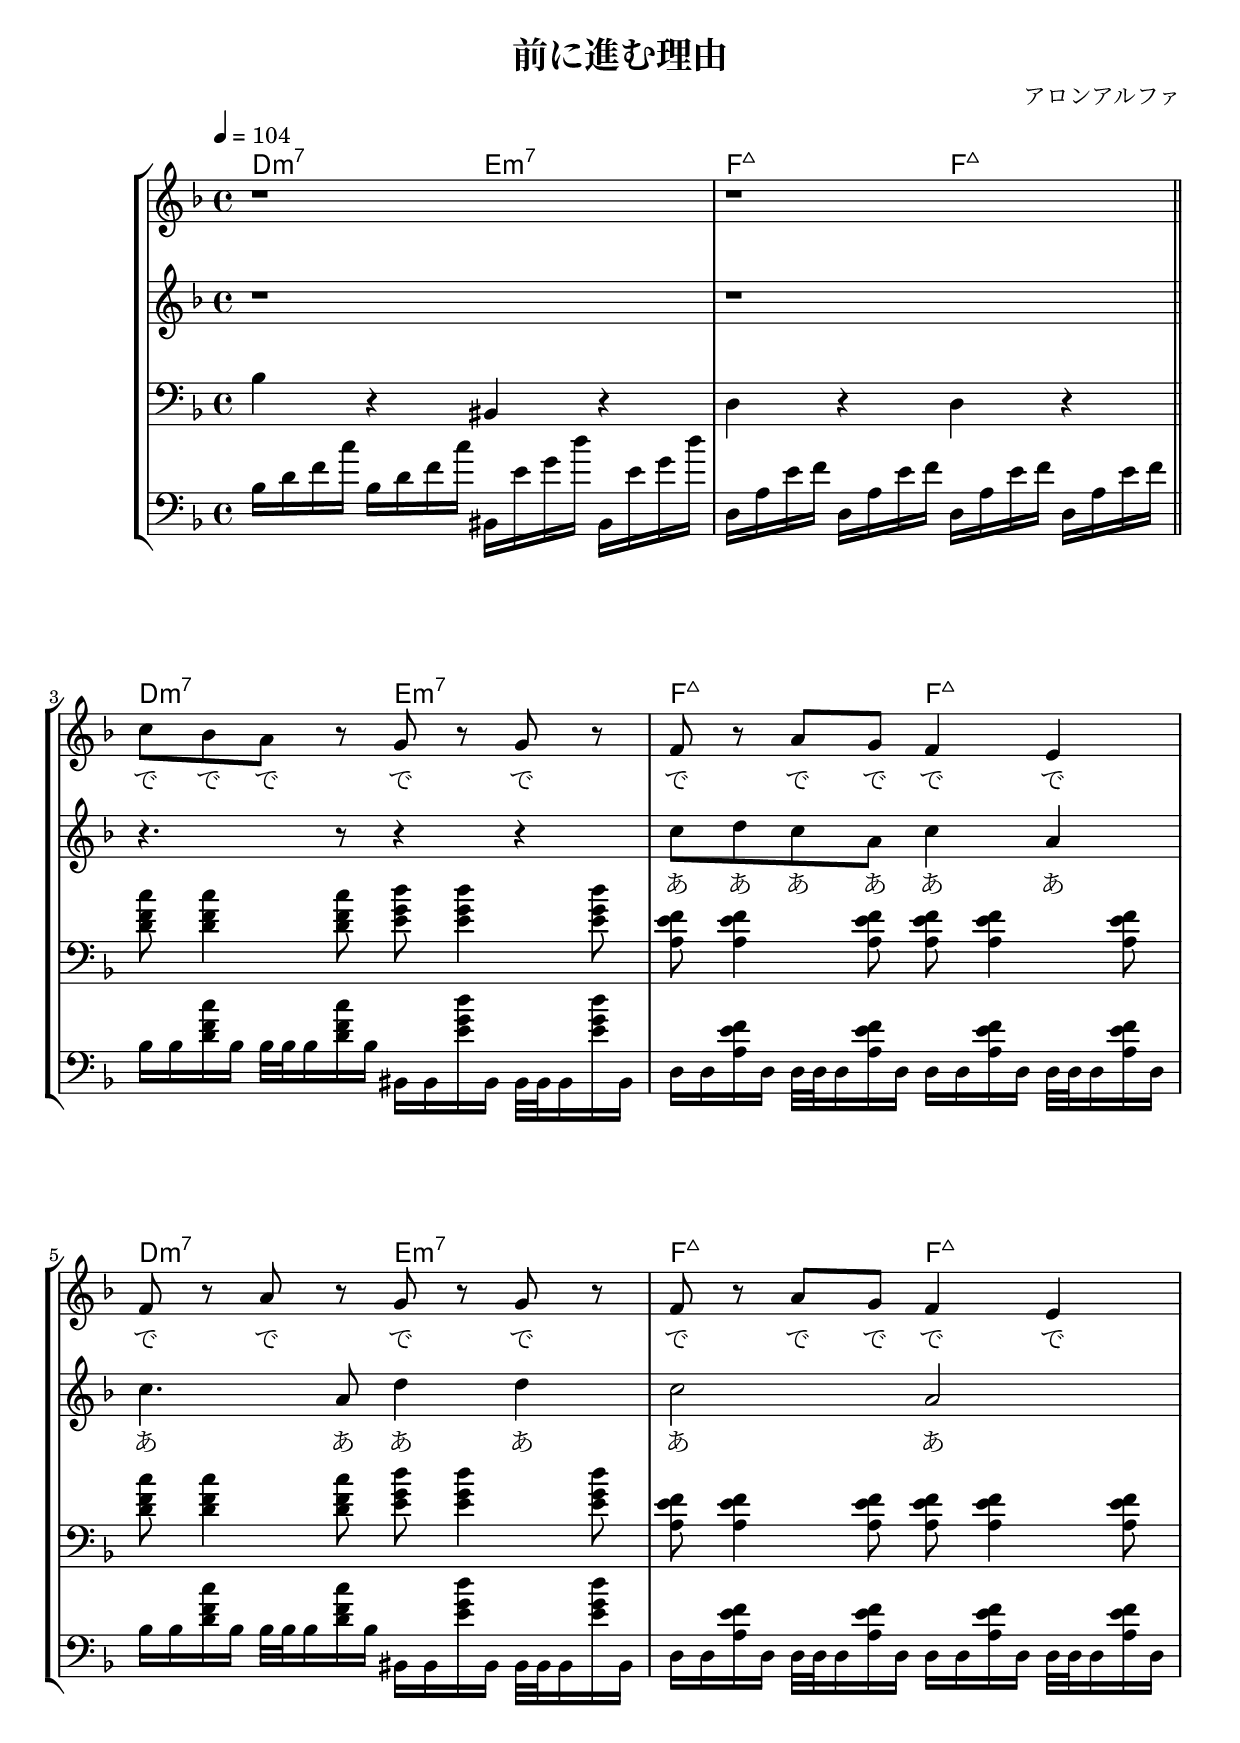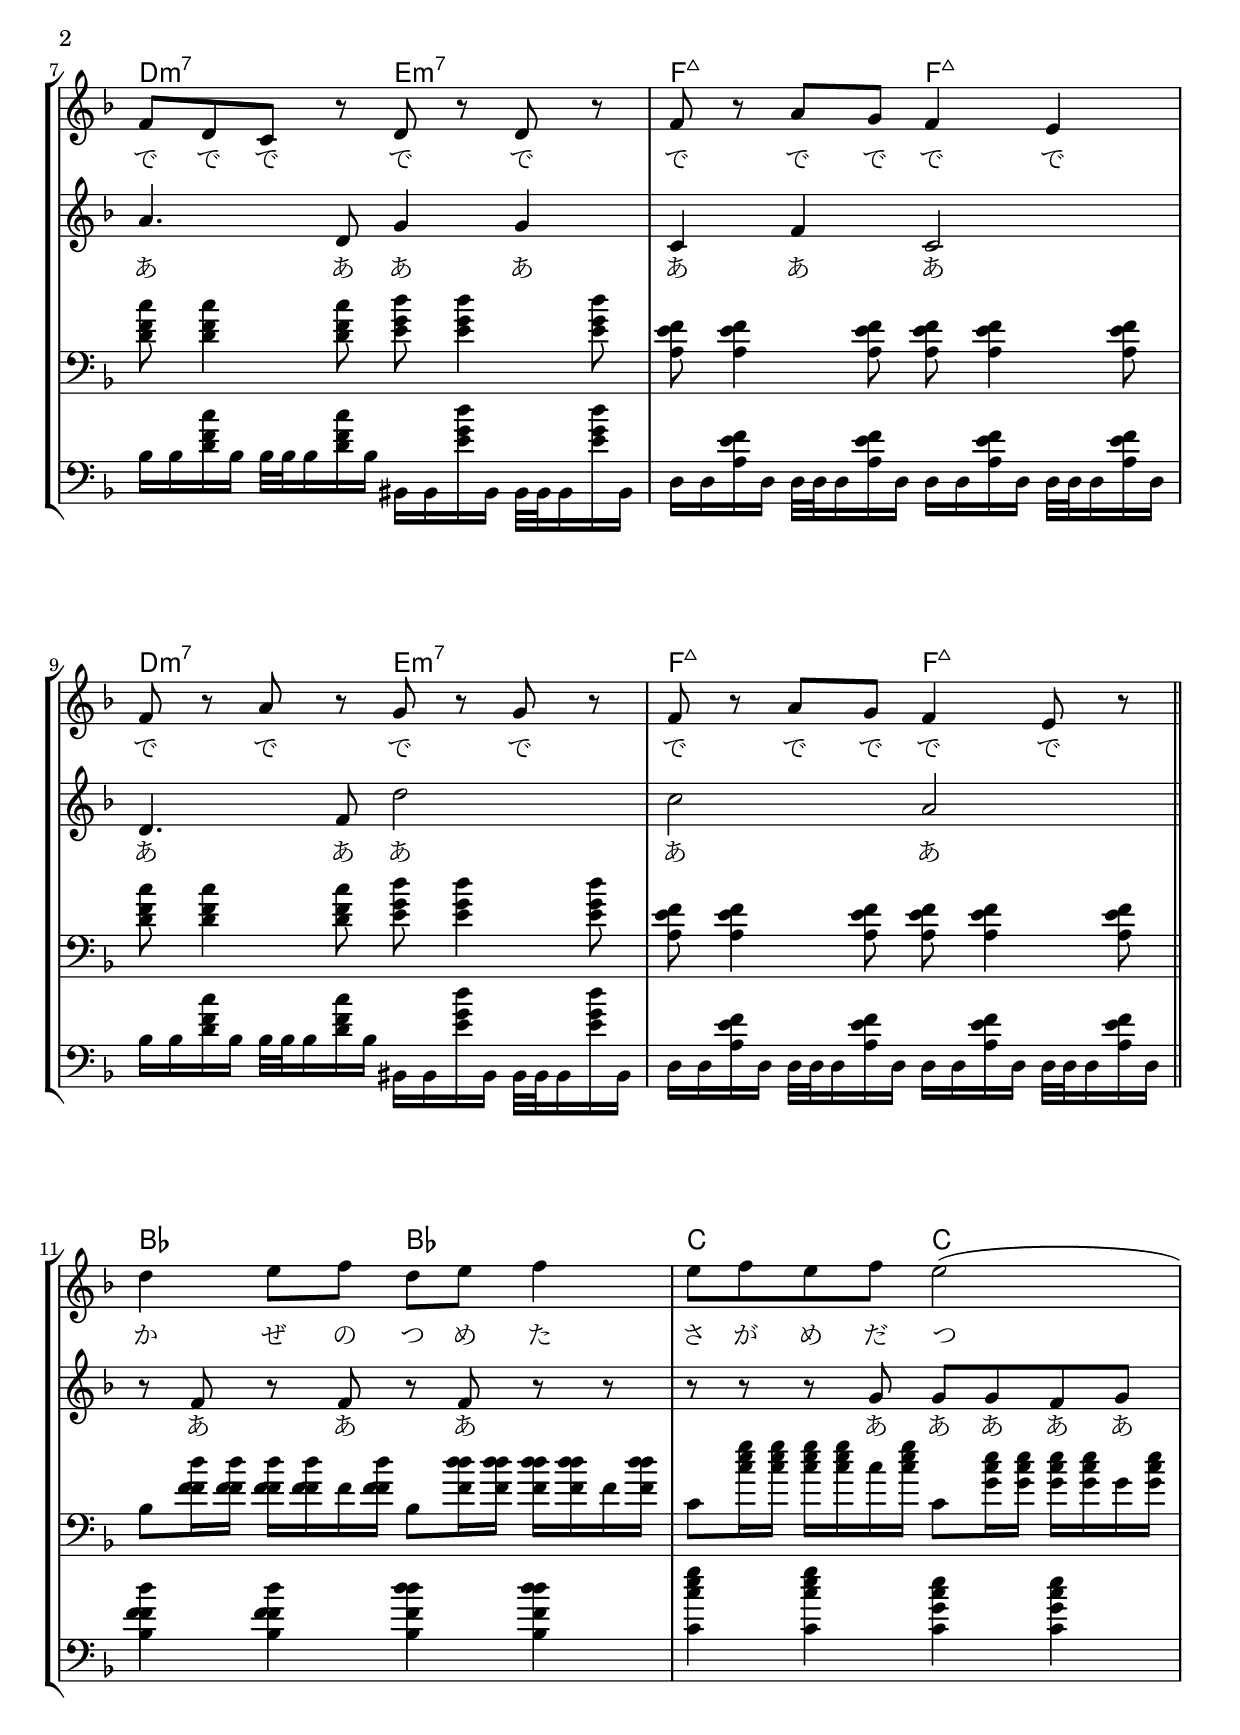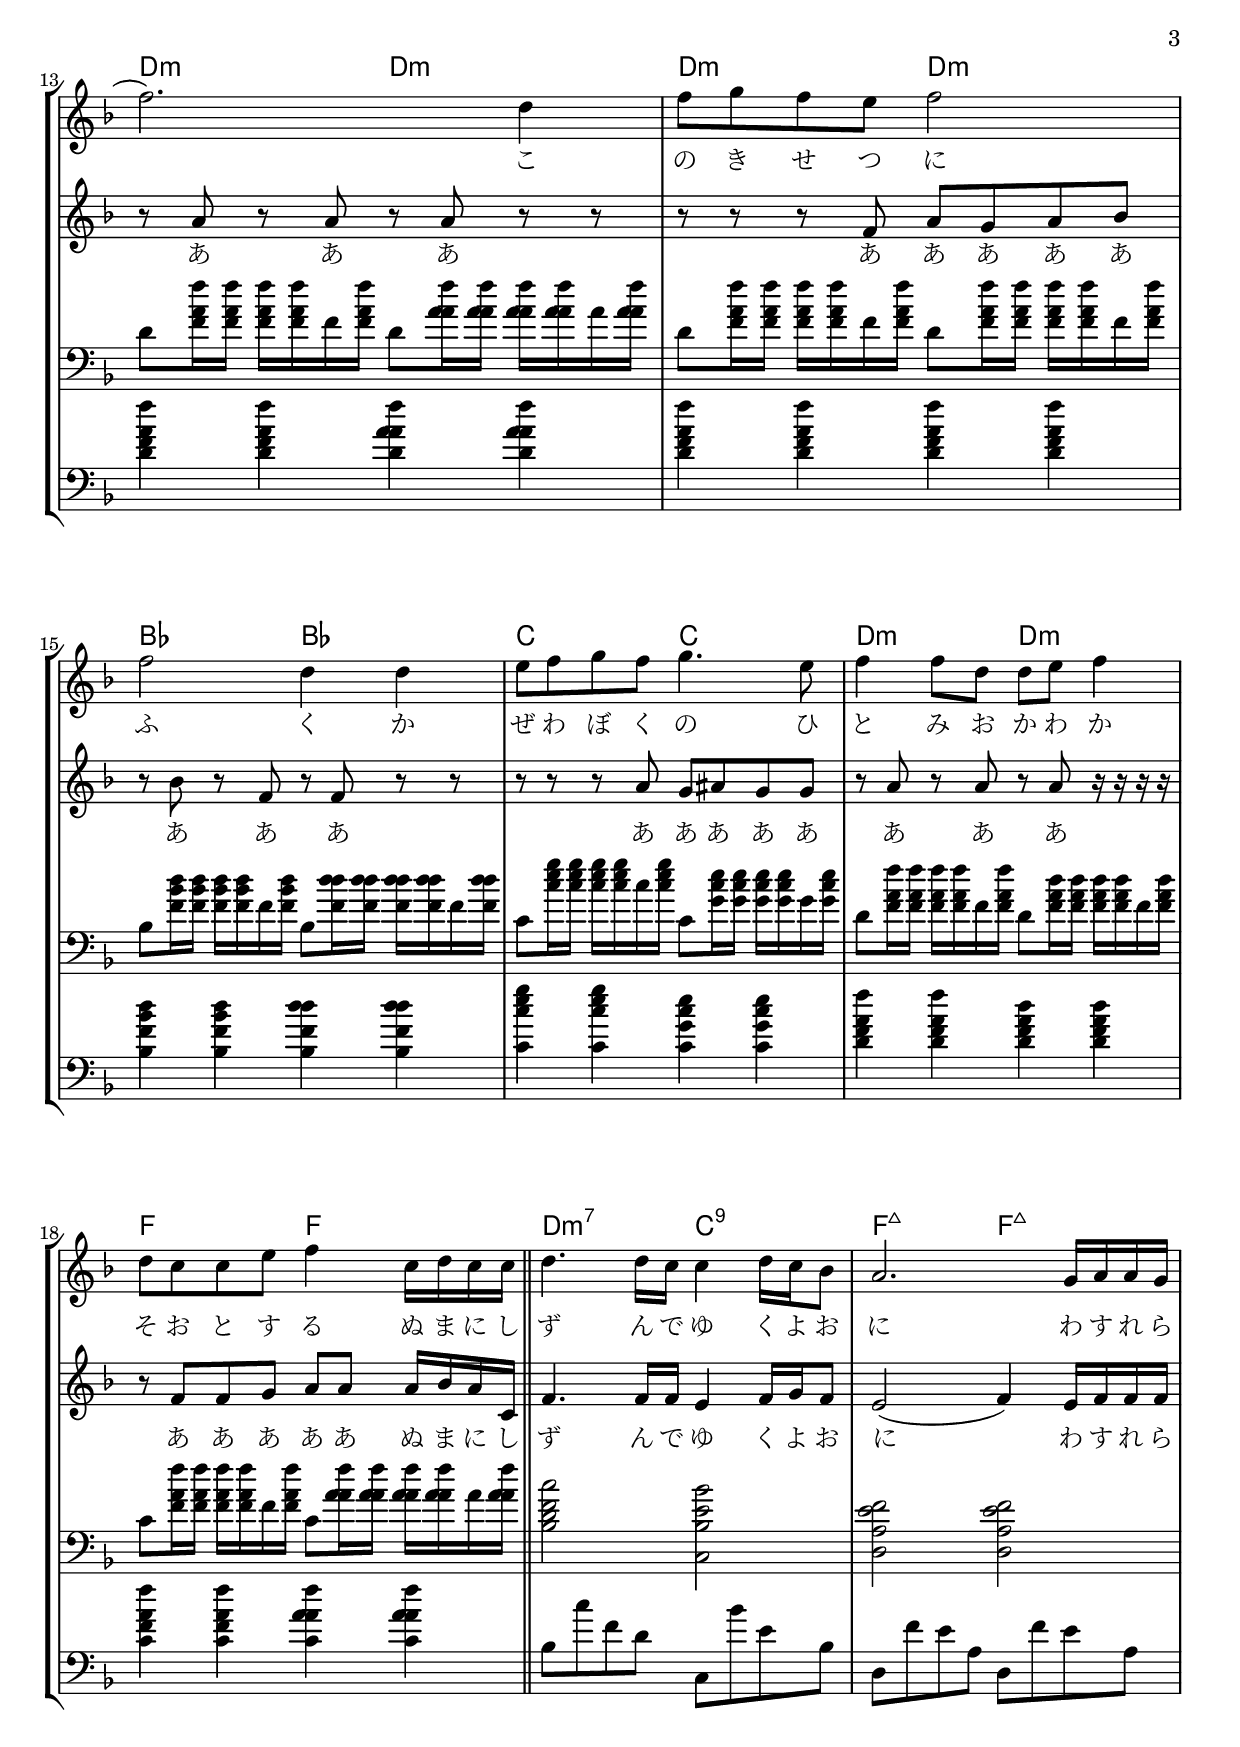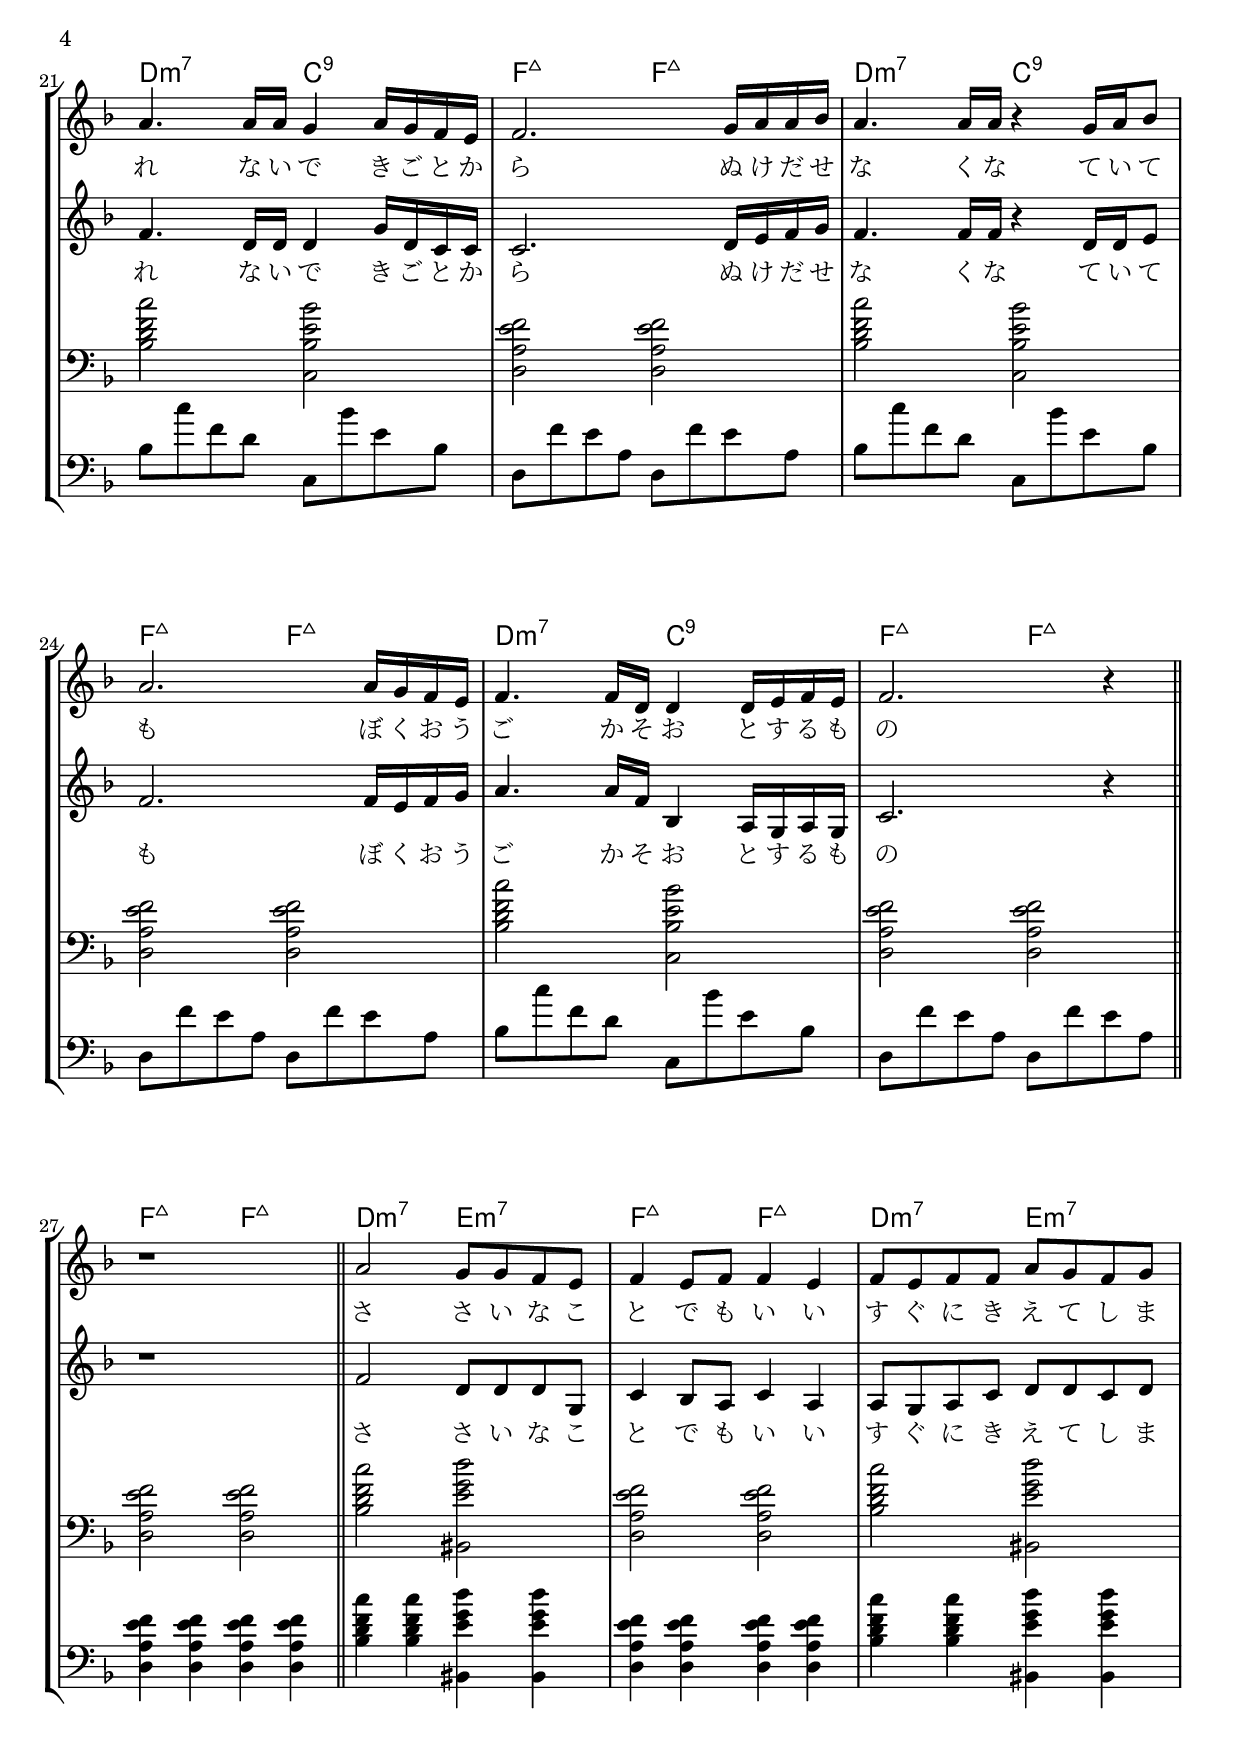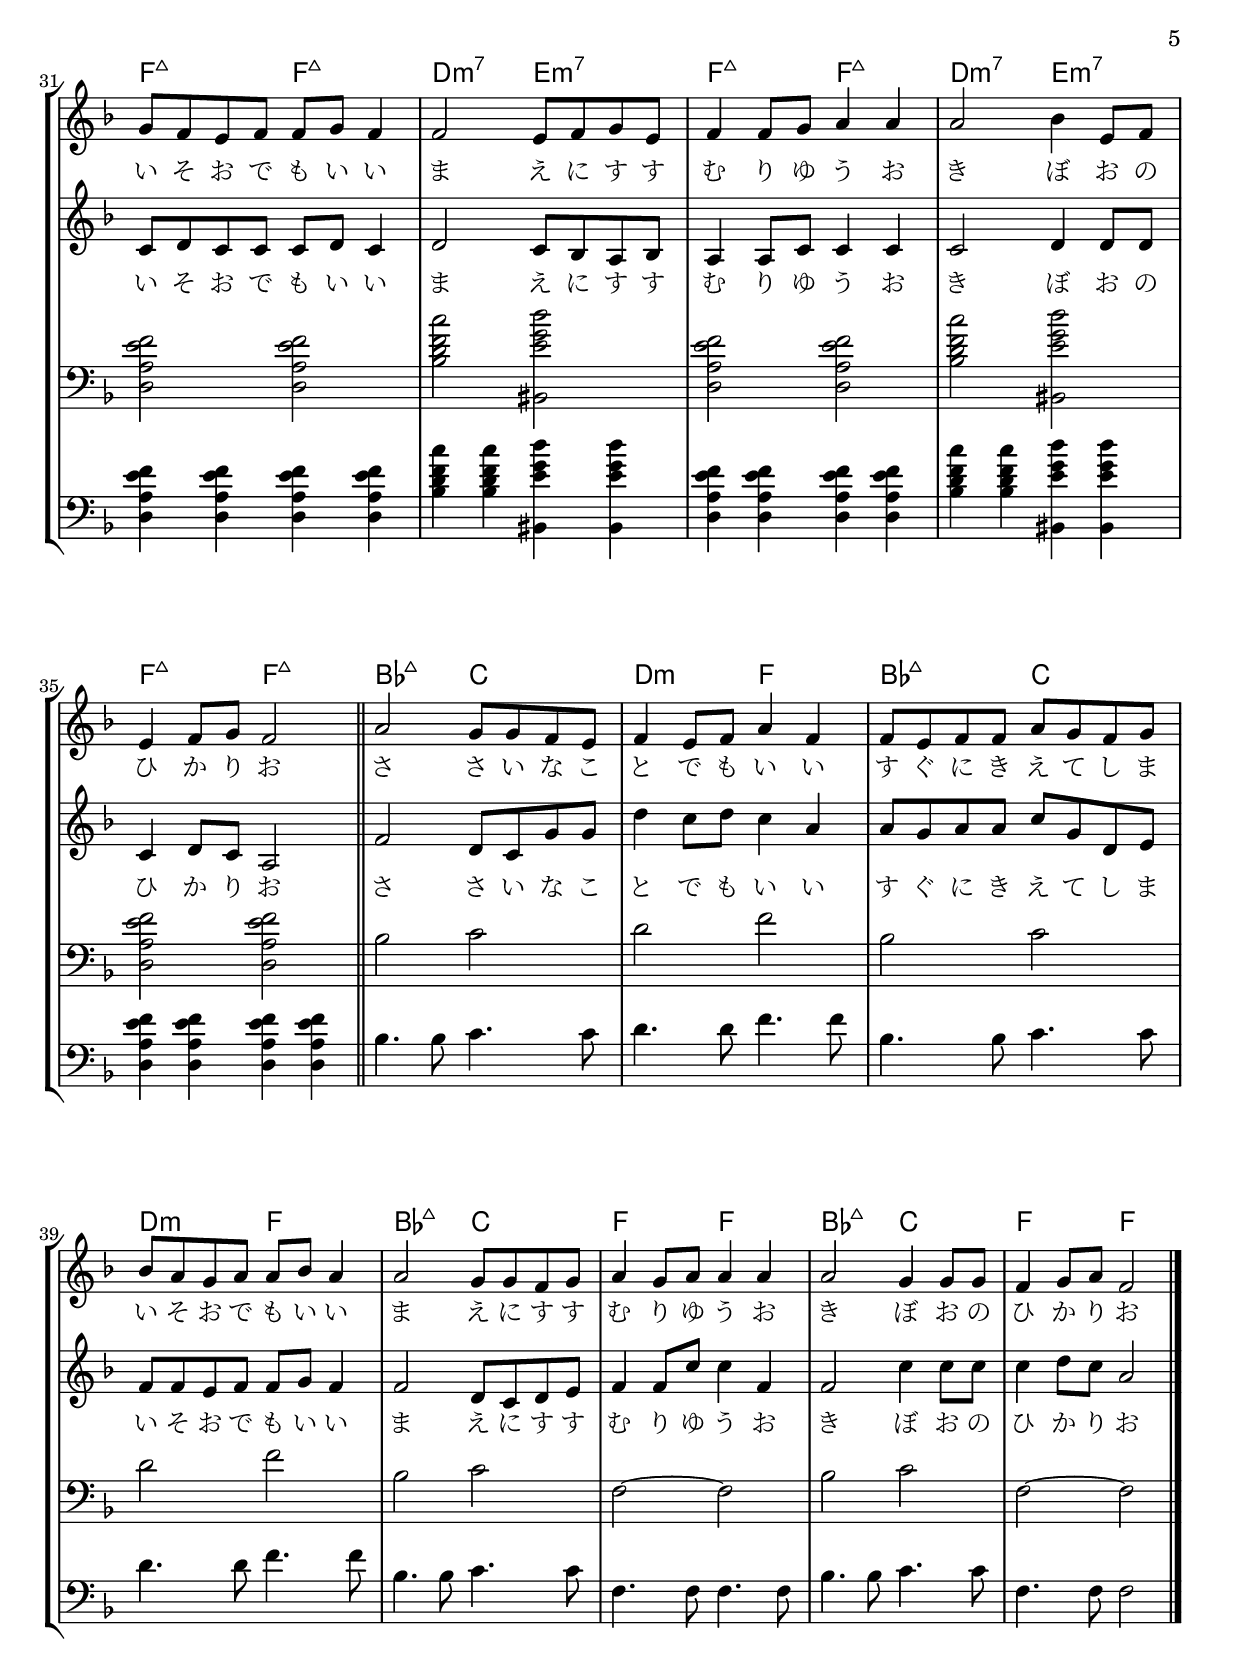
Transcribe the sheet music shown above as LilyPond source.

\version "2.12.1"

\header {
	title = \markup {前に進む理由}
	composer = \markup \center-column {アロンアルファ}
}

harmony = \chordmode {
	d2:min7 e:m7 f:maj7 f:maj7 

	d:min7 e:m7 f:maj7 f:maj7 d:min7 e:m7 f:maj7 f:maj7 d:min7 e:m7 f:maj7 f:maj7 d:min7 e:m7 f:maj7 f:maj7 

	bes bes c c d:m d:m d:m d:m bes bes c c d:m d:m f f 

	d:min7 c:9 f:maj7 f:maj7 d:min7 c:9 f:maj7 f:maj7 d:min7 c:9 f:maj7 f:maj7 d:min7 c:9 f:maj7 f:maj7 

	f:maj7 f:maj7 

	d:min7 e:m7 f:maj7 f:maj7 d:min7 e:m7 f:maj7 f:maj7 d:min7 e:m7 f:maj7 f:maj7 d:min7 e:m7 f:maj7 f:maj7 

	bes:maj7 c d:m f bes:maj7 c d:m f bes:maj7 c f f bes:maj7 c f f 
}

melody = {
	\key f \major
	\tempo 4 = 104
	r1 | r1   
	\set Staff.midiInstrument = #"Celesta"
	c''8  bes'8  a'8  r8  g'8  r8  g'8  r8 
	f'8  r8  a'8  g'8  f'4  e'4 
	f'8  r8  a'8  r8  g'8  r8  g'8  r8 
	f'8  r8  a'8  g'8  f'4  e'4 
	f'8  d'8  c'8  r8  d'8  r8  d'8  r8 
	f'8  r8  a'8  g'8  f'4  e'4 
	f'8  r8  a'8  r8  g'8  r8  g'8  r8 
	f'8  r8  a'8  g'8  f'4  e'8  	r8 	\set Staff.midiInstrument = #"mmi0.40"
	 d''4  e''8  f''8  d''8  e''8  f''4 
	e''8  f''8  e''8  f''8  e''2 
	(f''2.)  d''4 
	f''8  g''8  f''8  e''8  f''2 
	f''2  d''4  d''4 
	e''8  f''8  g''8  f''8  g''4.  e''8 
	f''4  f''8  d''8  d''8  e''8  f''4 
	d''8  c''8  c''8  e''8  f''4  	\set Staff.midiInstrument = #"mmi0.40"
	c''16  d''16  c''16  c''16 
	d''4.  d''16  c''16  c''4  d''16  c''16  bes'8 
	a'2.  g'16  a'16  a'16  g'16 
	a'4.  a'16  a'16  g'4  a'16  g'16  f'16  e'16 
	f'2.  g'16  a'16  a'16  bes'16 
	a'4.  a'16  a'16  r4  g'16  a'16  bes'8 
	a'2.  a'16  g'16  f'16  e'16 
	f'4.  f'16  d'16  d'4  d'16  e'16  f'16  e'16 
	f'2.  	r4 	r1   
	\set Staff.midiInstrument = #"mmi0.40"
	a'2  g'8  g'8  f'8  e'8 
	f'4  e'8  f'8  f'4  e'4 
	f'8  e'8  f'8  f'8  a'8  g'8  f'8  g'8 
	g'8  f'8  e'8  f'8  f'8  g'8  f'4 
	f'2  e'8  f'8  g'8  e'8 
	f'4  f'8  g'8  a'4  a'4 
	a'2  bes'4  e'8  f'8 
	e'4  f'8  g'8  f'2
	\set Staff.midiInstrument = #"Celesta"
	a'2  g'8  g'8  f'8  e'8 
	f'4  e'8  f'8  a'4  f'4 
	f'8  e'8  f'8  f'8  a'8  g'8  f'8  g'8 
	bes'8  a'8  g'8  a'8  a'8  bes'8  a'4 
	a'2  g'8  g'8  f'8  g'8 
	a'4  g'8  a'8  a'4  a'4 
	a'2  g'4  g'8  g'8 
	f'4  g'8  a'8  f'2
	\bar "|."
}

words = \lyricmode {
	
	で  で  で  で  で  で  で  で  で  で  で  で  で  で  で  で  で  で  で  で  で  で  で  で  で  で  で  で  で  で  で  で  で  で  で  で  で  で  
	か  ぜ  の  つ  め  た  さ  が  め  だ  つ  こ  の  き  せ  つ  に  ふ  く  か  ぜ  わ  ぼ  く  の  ひ  と  み  お  か  わ  か  そ  お  と  す  る  
	ぬ  ま  に  し  ず  ん  で  ゆ  く  よ  お  に  わ  す  れ  ら  れ  な  い  で  き  ご  と  か  ら  ぬ  け  だ  せ  な  く  な  て  い  て  も  ぼ  く  お  う  ご  か  そ  お  と  す  る  も  の  
	
	さ  さ  い  な  こ  と  で  も  い  い  す  ぐ  に  き  え  て  し  ま  い  そ  お  で  も  い  い  ま  え  に  す  す  む  り  ゆ  う  お  き  ぼ  お  の  ひ  か  り  お  
	さ  さ  い  な  こ  と  で  も  い  い  す  ぐ  に  き  え  て  し  ま  い  そ  お  で  も  い  い  ま  え  に  す  す  む  り  ゆ  う  お  き  ぼ  お  の  ひ  か  り  お  
}

secondmelody = {
	\key f \major
	\tempo 4 = 104
	r1 | r1   
	\set Staff.midiInstrument = #"Pan Flute"
	r4.  r8  r4  r4 
	c''8  d''8  c''8  a'8  c''4  a'4 
	c''4.  a'8  d''4  d''4 
	c''2  a'2 
	a'4.  d'8  g'4  g'4 
	c'4  f'4  c'2 
	d'4.  f'8  d''2 
	c''2  a'2
	\set Staff.midiInstrument = #"Harmonica"
	 r8  f'8  r8  f'8  r8  f'8  r8  r8 
	r8  r8  r8  g'8  g'8  g'8  f'8  g'8 
	r8  a'8  r8  a'8  r8  a'8  r8  r8 
	r8  r8  r8  f'8  a'8  g'8  a'8  bes'8 
	r8  bes'8  r8  f'8  r8  f'8  r8  r8 
	r8  r8  r8  a'8  g'8  ais'8  g'8  g'8 
	r8  a'8  r8  a'8  r8  a'8  r16  r16  r16  r16 
	r8  f'8  f'8  g'8  a'8  a'8  	\set Staff.midiInstrument = #"Vibraphone"
	a'16  bes'16  a'16  c'16 
	f'4.  f'16  f'16  e'4  f'16  g'16  f'8 
	e'2  (f'4)  e'16  f'16  f'16  f'16 
	f'4.  d'16  d'16  d'4  g'16  d'16  c'16  c'16 
	c'2.  d'16  e'16  f'16  g'16 
	f'4.  f'16  f'16  r4  d'16  d'16  e'8 
	f'2.  f'16  e'16  f'16  g'16 
	a'4.  a'16  f'16  bes4  a16  g16  a16  g16 
	c'2.  	r4 	r1   
	\set Staff.midiInstrument = #"mmi0.38"
	f'2  d'8  d'8  d'8  g8 
	c'4  bes8  a8  c'4  a4 
	a8  g8  a8  c'8  d'8  d'8  c'8  d'8 
	c'8  d'8  c'8  c'8  c'8  d'8  c'4 
	d'2  c'8  bes8  a8  bes8 
	a4  a8  c'8  c'4  c'4 
	c'2  d'4  d'8  d'8 
	c'4  d'8  c'8  a2
	\set Staff.midiInstrument = #"Pan Flute"
	f'2  d'8  c'8  g'8  g'8 
	d''4  c''8  d''8  c''4  a'4 
	a'8  g'8  a'8  a'8  c''8  g'8  d'8  e'8 
	f'8  f'8  e'8  f'8  f'8  g'8  f'4 
	f'2  d'8  c'8  d'8  e'8 
	f'4  f'8  c''8  c''4  f'4 
	f'2  c''4  c''8  c''8 
	c''4  d''8  c''8  a'2
	\bar "|."
}

secondwords = \lyricmode {
	
	あ  あ  あ  あ  あ  あ  あ  あ  あ  あ  あ  あ  あ  あ  あ  あ  あ  あ  あ  あ  あ  あ  あ  あ  
	あ  あ  あ  あ  あ  あ  あ  あ  あ  あ  あ  あ  あ  あ  あ  あ  あ  あ  あ  あ  あ  あ  あ  あ  あ  あ  あ  あ  あ  あ  あ  あ  
	ぬ  ま  に  し  ず  ん  で  ゆ  く  よ  お  に  わ  す  れ  ら  れ  な  い  で  き  ご  と  か  ら  ぬ  け  だ  せ  な  く  な  て  い  て  も  ぼ  く  お  う  ご  か  そ  お  と  す  る  も  の  
	
	さ  さ  い  な  こ  と  で  も  い  い  す  ぐ  に  き  え  て  し  ま  い  そ  お  で  も  い  い  ま  え  に  す  す  む  り  ゆ  う  お  き  ぼ  お  の  ひ  か  り  お  
	さ  さ  い  な  こ  と  で  も  い  い  す  ぐ  に  き  え  て  し  ま  い  そ  お  で  も  い  い  ま  え  に  す  す  む  り  ゆ  う  お  き  ぼ  お  の  ひ  か  り  お  
}

tempochange = {
	\tempo 4 = 104
	r1 | r1 \bar "||"
	\tempo 4 = 104
	r1 | r1 | r1 | r1 | r1 | r1 | r1 | r1 \bar "||"
	\tempo 4 = 104
	r1 | r1 | r1 | r1 | r1 | r1 | r1 | r1 \bar "||"
	\tempo 4 = 104
	r1 | r1 | r1 | r1 | r1 | r1 | r1 | r1 \bar "||"
	\tempo 4 = 104
	r1 \bar "||"
	\tempo 4 = 104
	r1 | r1 | r1 | r1 | r1 | r1 | r1 | r1 \bar "||"
	\tempo 4 = 104
	r1 | r1 | r1 | r1 | r1 | r1 | r1 | r1 \bar "|."
}

mainacc = {
	\clef bass
	\set Staff.midiInstrument = #"Acoustic Bass"
	\key f \major
	\tempo 4 = 104
	bes4 r4
	bis,4 r4
	d4 r4
	d4 r4
	\bar "||"

	\set Staff.midiInstrument = #"Acoustic Bass"
	<d' f' c''>8 <d' f' c''>4 <d' f' c''>8
	<e' g' d''>8 <e' g' d''>4 <e' g' d''>8
	<a e' f'>8 <a e' f'>4 <a e' f'>8
	<a e' f'>8 <a e' f'>4 <a e' f'>8
	<d' f' c''>8 <d' f' c''>4 <d' f' c''>8
	<e' g' d''>8 <e' g' d''>4 <e' g' d''>8
	<a e' f'>8 <a e' f'>4 <a e' f'>8
	<a e' f'>8 <a e' f'>4 <a e' f'>8
	<d' f' c''>8 <d' f' c''>4 <d' f' c''>8
	<e' g' d''>8 <e' g' d''>4 <e' g' d''>8
	<a e' f'>8 <a e' f'>4 <a e' f'>8
	<a e' f'>8 <a e' f'>4 <a e' f'>8
	<d' f' c''>8 <d' f' c''>4 <d' f' c''>8
	<e' g' d''>8 <e' g' d''>4 <e' g' d''>8
	<a e' f'>8 <a e' f'>4 <a e' f'>8
	<a e' f'>8 <a e' f'>4 <a e' f'>8
	\bar "||"

	\set Staff.midiInstrument = #"Electric Piano 1"
	bes8 <f' f' d''>16 <f' f' d''>16   <f' f' d''>16 <f' f' d''>16   f'16 <f' f' d''>16
	bes8 <f' d'' d''>16 <f' d'' d''>16   <f' d'' d''>16 <f' d'' d''>16   f'16 <f' d'' d''>16
	c'8 <c'' e'' g''>16 <c'' e'' g''>16   <c'' e'' g''>16 <c'' e'' g''>16   c''16 <c'' e'' g''>16
	c'8 <g' c'' e''>16 <g' c'' e''>16   <g' c'' e''>16 <g' c'' e''>16   g'16 <g' c'' e''>16
	d'8 <f' a' f''>16 <f' a' f''>16   <f' a' f''>16 <f' a' f''>16   f'16 <f' a' f''>16
	d'8 <a' a' f''>16 <a' a' f''>16   <a' a' f''>16 <a' a' f''>16   a'16 <a' a' f''>16
	d'8 <f' a' f''>16 <f' a' f''>16   <f' a' f''>16 <f' a' f''>16   f'16 <f' a' f''>16
	d'8 <f' a' f''>16 <f' a' f''>16   <f' a' f''>16 <f' a' f''>16   f'16 <f' a' f''>16
	bes8 <f' bes' d''>16 <f' bes' d''>16   <f' bes' d''>16 <f' bes' d''>16   f'16 <f' bes' d''>16
	bes8 <f' d'' d''>16 <f' d'' d''>16   <f' d'' d''>16 <f' d'' d''>16   f'16 <f' d'' d''>16
	c'8 <c'' e'' g''>16 <c'' e'' g''>16   <c'' e'' g''>16 <c'' e'' g''>16   c''16 <c'' e'' g''>16
	c'8 <g' c'' e''>16 <g' c'' e''>16   <g' c'' e''>16 <g' c'' e''>16   g'16 <g' c'' e''>16
	d'8 <f' a' f''>16 <f' a' f''>16   <f' a' f''>16 <f' a' f''>16   f'16 <f' a' f''>16
	d'8 <f' a' d''>16 <f' a' d''>16   <f' a' d''>16 <f' a' d''>16   f'16 <f' a' d''>16
	c'8 <f' a' f''>16 <f' a' f''>16   <f' a' f''>16 <f' a' f''>16   f'16 <f' a' f''>16
	c'8 <a' a' f''>16 <a' a' f''>16   <a' a' f''>16 <a' a' f''>16   a'16 <a' a' f''>16
	\bar "||"

	\set Staff.midiInstrument = #"Choir Aahs"
	<bes d' f' c''>2
	<c bes e' bes'>2
	<d a e' f'>2
	<d a e' f'>2
	<bes d' f' c''>2
	<c bes e' bes'>2
	<d a e' f'>2
	<d a e' f'>2
	<bes d' f' c''>2
	<c bes e' bes'>2
	<d a e' f'>2
	<d a e' f'>2
	<bes d' f' c''>2
	<c bes e' bes'>2
	<d a e' f'>2
	<d a e' f'>2
	\bar "||"

	\set Staff.midiInstrument = #"String Ensemble 1"
	<d a e' f'>2
	<d a e' f'>2
	\bar "||"

	\set Staff.midiInstrument = #"String Ensemble 1"
	<bes d' f' c''>2
	<bis, e' g' d''>2
	<d a e' f'>2
	<d a e' f'>2
	<bes d' f' c''>2
	<bis, e' g' d''>2
	<d a e' f'>2
	<d a e' f'>2
	<bes d' f' c''>2
	<bis, e' g' d''>2
	<d a e' f'>2
	<d a e' f'>2
	<bes d' f' c''>2
	<bis, e' g' d''>2
	<d a e' f'>2
	<d a e' f'>2
	\bar "||"

	\set Staff.midiInstrument = #"Electric Bass (finger)"
	bes2
	~c'2
	d'2
	~f'2
	bes2
	~c'2
	d'2
	~f'2
	bes2
	~c'2
	f2
	~f2
	bes2
	~c'2
	f2
	~f2
	\bar "|."
}

subacc = {
	\clef bass
	\set Staff.midiInstrument = #"Electric Bass (finger)"
	\key f \major
	\tempo 4 = 104
	bes16 d' f' c'' bes d' f' c''
	bis,16 e' g' d'' bis, e' g' d''
	d16 a e' f' d a e' f'
	d16 a e' f' d a e' f'
	\bar "||"

	\set Staff.midiInstrument = #"Electric Bass (finger)"
	bes16 bes16 <d' f' c''>16 bes16   bes32 bes32 bes16 <d' f' c''>16 bes16
	bis,16 bis,16 <e' g' d''>16 bis,16   bis,32 bis,32 bis,16 <e' g' d''>16 bis,16
	d16 d16 <a e' f'>16 d16   d32 d32 d16 <a e' f'>16 d16
	d16 d16 <a e' f'>16 d16   d32 d32 d16 <a e' f'>16 d16
	bes16 bes16 <d' f' c''>16 bes16   bes32 bes32 bes16 <d' f' c''>16 bes16
	bis,16 bis,16 <e' g' d''>16 bis,16   bis,32 bis,32 bis,16 <e' g' d''>16 bis,16
	d16 d16 <a e' f'>16 d16   d32 d32 d16 <a e' f'>16 d16
	d16 d16 <a e' f'>16 d16   d32 d32 d16 <a e' f'>16 d16
	bes16 bes16 <d' f' c''>16 bes16   bes32 bes32 bes16 <d' f' c''>16 bes16
	bis,16 bis,16 <e' g' d''>16 bis,16   bis,32 bis,32 bis,16 <e' g' d''>16 bis,16
	d16 d16 <a e' f'>16 d16   d32 d32 d16 <a e' f'>16 d16
	d16 d16 <a e' f'>16 d16   d32 d32 d16 <a e' f'>16 d16
	bes16 bes16 <d' f' c''>16 bes16   bes32 bes32 bes16 <d' f' c''>16 bes16
	bis,16 bis,16 <e' g' d''>16 bis,16   bis,32 bis,32 bis,16 <e' g' d''>16 bis,16
	d16 d16 <a e' f'>16 d16   d32 d32 d16 <a e' f'>16 d16
	d16 d16 <a e' f'>16 d16   d32 d32 d16 <a e' f'>16 d16
	\bar "||"

	\set Staff.midiInstrument = #"Acoustic Bass"
	<bes f' f' d''>4 <bes f' f' d''>4
	<bes f' d'' d''>4 <bes f' d'' d''>4
	<c' c'' e'' g''>4 <c' c'' e'' g''>4
	<c' g' c'' e''>4 <c' g' c'' e''>4
	<d' f' a' f''>4 <d' f' a' f''>4
	<d' a' a' f''>4 <d' a' a' f''>4
	<d' f' a' f''>4 <d' f' a' f''>4
	<d' f' a' f''>4 <d' f' a' f''>4
	<bes f' bes' d''>4 <bes f' bes' d''>4
	<bes f' d'' d''>4 <bes f' d'' d''>4
	<c' c'' e'' g''>4 <c' c'' e'' g''>4
	<c' g' c'' e''>4 <c' g' c'' e''>4
	<d' f' a' f''>4 <d' f' a' f''>4
	<d' f' a' d''>4 <d' f' a' d''>4
	<c' f' a' f''>4 <c' f' a' f''>4
	<c' a' a' f''>4 <c' a' a' f''>4
	\bar "||"

	\set Staff.midiInstrument = #"Electric Bass (finger)"
	bes8 c'' f' d'
	c8 bes' e' bes
	d8 f' e' a
	d8 f' e' a
	bes8 c'' f' d'
	c8 bes' e' bes
	d8 f' e' a
	d8 f' e' a
	bes8 c'' f' d'
	c8 bes' e' bes
	d8 f' e' a
	d8 f' e' a
	bes8 c'' f' d'
	c8 bes' e' bes
	d8 f' e' a
	d8 f' e' a
	\bar "||"

	\set Staff.midiInstrument = #"Acoustic Bass"
	<d a e' f'>4 <d a e' f'>4
	<d a e' f'>4 <d a e' f'>4
	\bar "||"

	\set Staff.midiInstrument = #"Acoustic Bass"
	<bes d' f' c''>4 <bes d' f' c''>4
	<bis, e' g' d''>4 <bis, e' g' d''>4
	<d a e' f'>4 <d a e' f'>4
	<d a e' f'>4 <d a e' f'>4
	<bes d' f' c''>4 <bes d' f' c''>4
	<bis, e' g' d''>4 <bis, e' g' d''>4
	<d a e' f'>4 <d a e' f'>4
	<d a e' f'>4 <d a e' f'>4
	<bes d' f' c''>4 <bes d' f' c''>4
	<bis, e' g' d''>4 <bis, e' g' d''>4
	<d a e' f'>4 <d a e' f'>4
	<d a e' f'>4 <d a e' f'>4
	<bes d' f' c''>4 <bes d' f' c''>4
	<bis, e' g' d''>4 <bis, e' g' d''>4
	<d a e' f'>4 <d a e' f'>4
	<d a e' f'>4 <d a e' f'>4
	\bar "||"

	\set Staff.midiInstrument = #"Acoustic Bass"
	bes4.bes8
	c'4.c'8
	d'4.d'8
	f'4.f'8
	bes4.bes8
	c'4.c'8
	d'4.d'8
	f'4.f'8
	bes4.bes8
	c'4.c'8
	f4.f8
	f4.f8
	bes4.bes8
	c'4.c'8
	f4.f8
	f2
	\bar "|."
}

percA = {
	\drummode {
	r1 |r1 \bar "||"
	hh8 hh8 hh8 hh8 hh8 hh8 hh8 hh8  |hh8 hh8 hh8 hh8 hh4 hh8 hh8  |hh8 hh8 hh8 hh8 hh8 hh8 hh8 hh8  |hh8 hh8 hh8 hh2 r8  |hh8 hh8 hh8 hh8 hh8 hh8 hh8 hh8  |hh8 hh8 hh8 hh8 hh4 hh8 hh8  |hh8 hh8 hh8 hh8 hh8 hh8 hh8 hh8  |r8 hh2. r8  \bar "||"
	hh8 hh8 hh8 hh8 hh8 hh8 hh8 hh8  |hh8 hh8 hh8 hh8 hh4 hh8 hh8  |hh8 hh8 hh8 hh8 hh8 hh8 hh8 hh8  |hh8 hh8 hh8 hh2 r8  |hh8 hh8 hh8 hh8 hh8 hh8 hh8 hh8  |hh8 hh8 hh8 hh8 hh4 hh8 hh8  |hh8 hh8 hh8 hh8 hh8 hh8 hh8 hh8  |r8 hh2. r8  \bar "||"
	r4 hh8. hh4 r16 hh4  |hh4 hh8 hh4. hh4  |hh4 hh8. hh4 r16 hh4  |hh4 hh8 hh4. hh4  |r4 hh8. hh4 r16 hh4  |hh4 hh8 hh4. hh4  |hh4 hh8. hh4 r16 hh4  |hh4 hh8 hh4. hh4  \bar "||"
	r1  \bar "||"
	r8 hho8 hho8 hho8 hho8 hho8 hho8 hho8  |hho8 hho8 hho8 hho8 hho8 hho8 hho8 hho8  |r8 hho8 hho8 hho8 hho8 hho8 hho8 hho8  |hho8 hho8 hho8 hho8 hho2  |r8 hho8 hho8 hho8 hho8 hho8 hho8 hho8  |hho8 hho8 hho8 hho8 hho8 hho8 hho8 hho8  |r8 hho8 hho8 hho8 hho8 hho8 hho8 hho8  |hho8 hho8 hho2.  \bar "||"
	r1  |r2. hho4  |r1  |r2. hho4  |r1  |r2. hho4  |r1  |r2. hho4  \bar "|."
	}
}

percB = {
	\drummode {
	r1 |r1 \bar "||"
	r4 sn8. sn8 sn8. sn8. sn16  |r4 sn8. sn8 sn8. sn4  |r4 sn8. sn8 sn8. sn8. sn16  |r8 sn8 sn4 sn8 sn16 sn8 sn8 sn16  |r4 sn8. sn8 sn8. sn8. sn16  |r4 sn8. sn8 sn8. sn4  |r4 sn8. sn8 sn8. sn8. sn16  |r4 sn2 sn4  \bar "||"
	r4 sn8. sn8 sn8. sn8. sn16  |r4 sn8. sn8 sn8. sn4  |r4 sn8. sn8 sn8. sn8. sn16  |r8 sn8 sn4 sn8 sn16 sn8 sn8 sn16  |r4 sn8. sn8 sn8. sn8. sn16  |r4 sn8. sn8 sn8. sn4  |r4 sn8. sn8 sn8. sn8. sn16  |r4 sn2 sn4  \bar "||"
	r8 hhp4 hhp4 hhp4 hhp8  |r8 hhp2 hhp4 hhp8  |r8 hhp4 hhp4 hhp4 hhp8  |r8 hhp2 hhp4 hhp8  |r8 hhp4 hhp4 hhp4 hhp8  |r8 hhp2 hhp4 hhp8  |r8 hhp4 hhp4 hhp4 hhp8  |r8 hhp2 hhp4.  \bar "||"
	sn16 sn16 sn16 sn16 sn16 sn16 sn16 sn16 sn16 sn16 sn16 sn16 sn16 sn16 sn16 sn16  \bar "||"
	r8 sn4 sn4 sn4 sn8  |r8 sn4 sn4 sn4 sn8  |r8 sn4 sn4 sn4 sn8  |r8 sn4 sn8 sn8 sn16 sn4 r16  |r8 sn4 sn4 sn4 sn8  |r8 sn4 sn4 sn4 sn8  |r8 sn4 sn4 sn4 sn8  |r8 sn8. sn16 sn8 sn16 sn16 sn16 sn8. sn8  \bar "||"
	r16 hhp16 hhp8 hhp16 hhp8 hhp2 r16  |r16 hhp16 hhp8 hhp16 hhp8 hhp2 r16  |r16 hhp16 hhp8 hhp16 hhp8 hhp2 r16  |r16 hhp16 hhp8 hhp16 hhp8 hhp2 r16  |r16 hhp16 hhp8 hhp16 hhp8 hhp2 r16  |r16 hhp16 hhp8 hhp16 hhp8 hhp2 r16  |r16 hhp16 hhp8 hhp16 hhp8 hhp2 r16  |r16 hhp16 hhp8 hhp16 hhp8 hhp2 hhp16  \bar "|."
	}
}

percC = {
	\drummode {
	r1 |r1 \bar "||"
	bd8 bd4 bd2 bd8  |bd8 bd2 bd4.  |bd8 bd4 bd2 bd8  |bd4 r16 bd8. bd2  |bd8 bd4 bd2 bd8  |bd8 bd2 bd4.  |bd8 bd4 bd2 bd8  |bd8 bd4. bd4. bd8  \bar "||"
	bd8 bd4 bd2 bd8  |bd8 bd2 bd4.  |bd8 bd4 bd2 bd8  |bd4 r16 bd8. bd2  |bd8 bd4 bd2 bd8  |bd8 bd2 bd4.  |bd8 bd4 bd2 bd8  |bd8 bd4. bd4. bd8  \bar "||"
	r4 sn2 sn8. sn16  |r4 sn2 sn8. sn16  |r4 sn2 sn8. sn16  |r4 sn2 sn8. sn16  |r4 sn2 sn8. sn16  |r4 sn2 sn8. sn16  |r4 sn2 sn8. sn16  |r4 sn2 sn8 sn16 sn16  \bar "||"
	bd4 bd4 bd8 bd8 bd8 bd8  \bar "||"
	bd4 bd4 bd8. bd8 bd8.  |bd4 bd4 bd8. bd8 bd8.  |bd4 bd4 bd8. bd8 bd8.  |bd4 bd4 r16 bd4. r16  |bd4 bd4 bd8. bd8 bd8.  |bd4 bd4 bd8. bd8 bd8.  |bd4 bd4 bd8. bd8 bd8.  |bd8 bd8 bd8. bd8. bd8 bd8 bd8  \bar "||"
	hh8. hh8. hh2 r8  |hh8. hh8. hh2 hh8  |hh8. hh8. hh2 r8  |hh8. hh8. hh2 hh8  |hh8. hh8. hh2 r8  |hh8. hh8. hh2 hh8  |hh8. hh8. hh2 r8  |hh8. hh8. hh4 hh4 hh8  \bar "|."
	}
}

percD = {
	\drummode {
	r1 |r1 \bar "||"
	r1  |r2 r8 hho4.  |r1  |r4. r16 hho2 r16  |r1  |r2 r8 hho4.  |r1  |r4. r16 hho2 r16  \bar "||"
	r1  |r2 r8 hho4.  |r1  |r4. r16 hho2 r16  |r1  |r2 r8 hho4.  |r1  |r4. r16 hho2 r16  \bar "||"
	bd4. r16 bd8. bd4 bd8  |bd8 bd4 r16 bd8. bd4 bd8  |bd4. r16 bd8. bd4 bd8  |bd8 bd4 r16 bd8. bd4 bd8  |bd4. r16 bd8. bd4 bd8  |bd8 bd4 r16 bd8. bd4 bd8  |bd4. r16 bd8. bd4 bd8  |bd8 bd4 r16 bd8. bd4 bd8  \bar "||"
	r8 hhp4 hhp4 hhp4 hhp8  \bar "||"
	cymc1  |r1  |cymc1  |r1  |cymc1  |r1  |cymc1  |r1  \bar "||"
	r2 ss2  |r2 ss2  |r2 ss2  |r2 ss2  |r2 ss2  |r2 ss2  |r2 ss2  |r2 ss2  \bar "|."
	}
}

percE = {
	\drummode {
	r1 |r1 \bar "||"
	r1 |r1 |r1 |r1 |r1 |r1 |r1 |cymc1  \bar "||"
	r1 |r1 |r1 |r1 |r1 |r1 |r1 |cymc1  \bar "||"
	r1  |r4. r16 hho2 r16  |r1  |r4. r16 hho2 r16  |r1  |r4. r16 hho2 r16  |r1  |r4. r16 hho2 r16  \bar "||"
	cymc1  \bar "||"
	r1 |r1 |r1 |r2. tommh16 tommh8.  |r1 |r1 |r1 |r2. tommh16 tommh8.  \bar "||"
	bd2 r8 bd4 bd8  |bd4. bd4 bd4 bd8  |bd2 r8 bd4 bd8  |bd4. bd4 bd4 bd8  |bd2 r8 bd4 bd8  |bd4. bd4 bd4 bd8  |bd2 r8 bd4 bd8  |bd4. bd4 bd4.  \bar "|."
	}
}

percF = {
	\drummode {
	r1 | r1 \bar "||"
	r1 |r1 |r1 |r1 |r1 |r1 |r1 |r4 r16 tommh16 tommh4. tommh4  \bar "||"
	r1 |r1 |r1 |r1 |r1 |r1 |r1 |r4 r16 tommh16 tommh4. tommh4  \bar "||"
	cymc1  |r1 |r1 |r1 |cymc1  |r1 |r1 |r1 \bar "||"
	r1 \bar "||"
	r1 |r1 |r1 |r2. r8 tomfh16 tomfh16  |r1 |r1 |r1 |r2. r8 tomfh8  \bar "||"
	r1 | r1 | r1 | r1 | r1 | r1 | r1 | r1 \bar "|."
	}
}

percG = {
	\drummode {
	r1 | r1 \bar "||"
	r1 |r1 |r1 |r1 |r1 |r1 |r1 |r4. r16 tomml4. tomml8.  \bar "||"
	r1 |r1 |r1 |r1 |r1 |r1 |r1 |r4. r16 tomml4. tomml8.  \bar "||"
	r1 | r1 | r1 | r1 | r1 | r1 | r1 | r1 \bar "||"
	r1 \bar "||"
	r1 |r1 |r1 |r1 |r1 |r1 |r1 |r2. tomml16 tomml8.  \bar "||"
	r1 | r1 | r1 | r1 | r1 | r1 | r1 | r1 \bar "|."
	}
}

percH = {
	\drummode {
	r1 | r1 \bar "||"
	r1 |r1 |r1 |r1 |r1 |r1 |r1 |r2 r16 toml8 toml4 r16  \bar "||"
	r1 |r1 |r1 |r1 |r1 |r1 |r1 |r2 r16 toml8 toml4 r16  \bar "||"
	r1 | r1 | r1 | r1 | r1 | r1 | r1 | r1 \bar "||"
	r1 \bar "||"
	r1 | r1 | r1 | r1 | r1 | r1 | r1 | r1 \bar "||"
	r1 | r1 | r1 | r1 | r1 | r1 | r1 | r1 \bar "|."
	}
}

percI = {
	\drummode {
	r1 | r1 \bar "||"
	r1 |r1 |r1 |r1 |r1 |r1 |r1 |r2 r8 tomfh4 tomfh8  \bar "||"
	r1 |r1 |r1 |r1 |r1 |r1 |r1 |r2 r8 tomfh4 tomfh8  \bar "||"
	r1 | r1 | r1 | r1 | r1 | r1 | r1 | r1 \bar "||"
	r1 \bar "||"
	r1 | r1 | r1 | r1 | r1 | r1 | r1 | r1 \bar "||"
	r1 | r1 | r1 | r1 | r1 | r1 | r1 | r1 \bar "|."
	}
}

\score {
	<<
		\new StaffGroup <<
			\new ChordNames {\harmony}
			\new Voice = "melody" {\melody}
			\new Lyrics \lyricsto "melody" \words
			\new Voice = "secondmelody" {\secondmelody}
			\new Lyrics \lyricsto "secondmelody" \secondwords
			\new Staff = "mainacc" {\mainacc}
			\new Staff = "subacc" {\subacc}
		>>
	>>
	\layout { }
}
